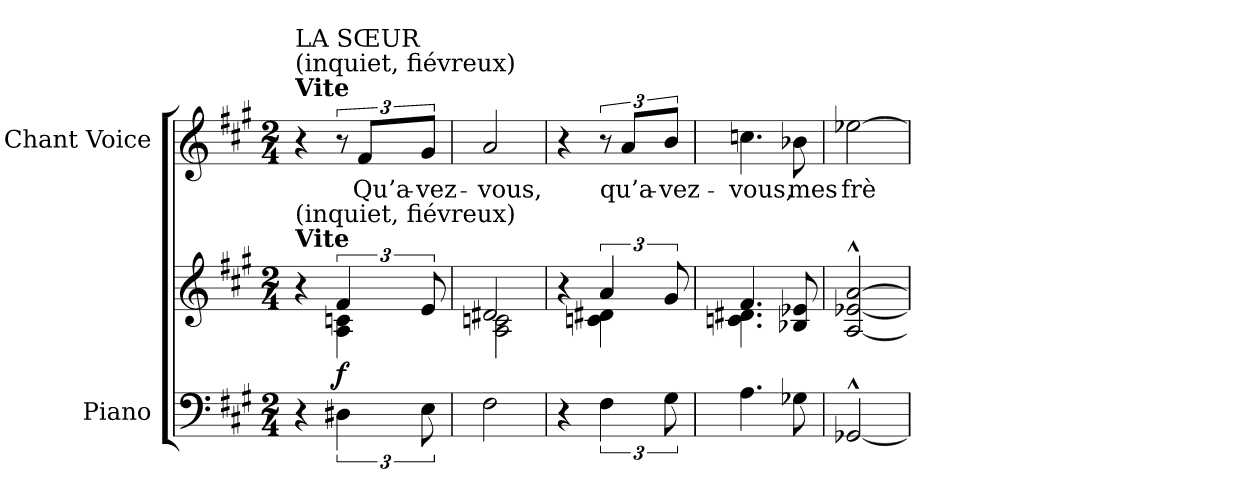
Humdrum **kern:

**kern	**kern	**dynam	**kern	**text
*part2	*part2	*part2	*part1	*part1
*staff3	*staff2	*staff2/3	*staff1	*staff1
*I"Piano	*	*	*I"Chant Voice	*
*I'Pno	*	*	*	*
*clefF4	*clefG2	*	*clefG2	*
*k[f#c#g#]	*k[f#c#g#]	*	*k[f#c#g#]	*
*M2/4	*M2/4	*	*M2/4	*
=1	=1	=1	=1	=1
*	*^	*	*	*
!	!	!	!	!LO:TX:a:B:t=Vite	!
!	!	!	!	!LO:TX:a:t=(inquiet, fiévreux)	!
!	!	!	!	!LO:TX:a:t=LA SŒUR	!
!	!LO:TX:a:B:t=Vite	!	!	!	!
!	!LO:TX:a:t=(inquiet, fiévreux)	!	!	!	!
4r	4r	4ryy	.	4r	.
!	!	!	!LO:DY:b	!	!
6D#X\	6f#/	4A\ 4cn\	f	12r	.
.	.	.	.	12f#/L	Qu’a-
12E\	12e/	.	.	12g#/J	-vez-
=2	=2	=2	=2	=2	=2
2F#\	2d#X/	2A\ 2cn\	.	2a/	-vous,
=3	=3	=3	=3	=3	=3
4r	4r	4ryy	.	4r	.
6F#\	6a/	4cn\ 4d#X\	.	12r	.
.	.	.	.	12a/L	qu’a-
12G#\	12g#/	.	.	12b/J	-vez-
=4	=4	=4	=4	=4	=4
4.A\	4.f#/	4.cn\ 4.d#X\	.	4.ccn\	-vous,
8G-X\	8B-X/ 8e-X/	8ryy	.	8b-X\	mes
*	*v	*v	*	*	*
=5	=5	=5	=5	=5
[2GG-X^^/	[2A/^^ [2e-X/^^ [2a/^^	.	[2ee-X\	frè-
=	=	=	=	=
*-	*-	*-	*-	*-
